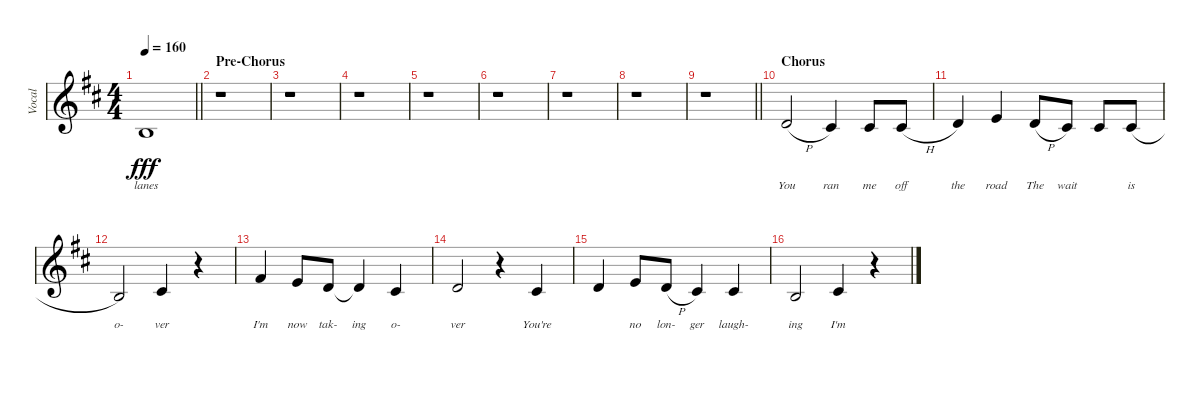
\track ("Vocal" "Vocal") {instrument lead2sawtooth}
\staff {score}
\tuning (E4 B3 G3 D3 A2 E2) {hide}
\ts (4 4)
\tempo 160
\clef g2
\barLineRight lightlight
\ks bminor
0.2.1{lyrics (0 "lanes") lyrics (1 "") lyrics (2 "") lyrics (3 "") lyrics (4 "") dy fff} |
\section ("" "Pre-Chorus")
r.1 |
r.1 |
r.1 |
r.1 |
r.1 |
r.1 |
r.1 |
\barLineRight lightlight
r.1 |
\section ("" "Chorus")
3.2{h}.2{lyrics (0 "You") lyrics (1 "") lyrics (2 "") lyrics (3 "") lyrics (4 "")} 2.2.4{lyrics (0 "ran") lyrics (1 "") lyrics (2 "") lyrics (3 "") lyrics (4 "")} 2.2.8{lyrics (0 "me") lyrics (1 "") lyrics (2 "") lyrics (3 "") lyrics (4 "")} 2.2{h}.8{lyrics (0 "off") lyrics (1 "") lyrics (2 "") lyrics (3 "") lyrics (4 "")} |
3.2.4{lyrics (0 "the") lyrics (1 "") lyrics (2 "") lyrics (3 "") lyrics (4 "")} 0.1.4{lyrics (0 "road") lyrics (1 "") lyrics (2 "") lyrics (3 "") lyrics (4 "")} 3.2{h}.8{lyrics (0 "The") lyrics (1 "") lyrics (2 "") lyrics (3 "") lyrics (4 "")} 2.2.8{lyrics (0 "wait") lyrics (1 "") lyrics (2 "") lyrics (3 "") lyrics (4 "")} 2.2.8{lyrics (0 "") lyrics (1 "") lyrics (2 "") lyrics (3 "") lyrics (4 "")} 2.2{h}.8{lyrics (0 "is") lyrics (1 "") lyrics (2 "") lyrics (3 "") lyrics (4 "")} |
0.2.2{lyrics (0 "o-") lyrics (1 "") lyrics (2 "") lyrics (3 "") lyrics (4 "")} 2.2.4{lyrics (0 "ver") lyrics (1 "") lyrics (2 "") lyrics (3 "") lyrics (4 "")} r.4 |
2.1.4{lyrics (0 "I'm") lyrics (1 "") lyrics (2 "") lyrics (3 "") lyrics (4 "")} 0.1.8{lyrics (0 "now") lyrics (1 "") lyrics (2 "") lyrics (3 "") lyrics (4 "")} 3.2.8{lyrics (0 "tak-") lyrics (1 "") lyrics (2 "") lyrics (3 "") lyrics (4 "")} 3.2{t}.4{lyrics (0 "ing") lyrics (1 "") lyrics (2 "") lyrics (3 "") lyrics (4 "")} 2.2.4{lyrics (0 "o-") lyrics (1 "") lyrics (2 "") lyrics (3 "") lyrics (4 "")} |
3.2.2{lyrics (0 "ver") lyrics (1 "") lyrics (2 "") lyrics (3 "") lyrics (4 "")} r.4 2.2.4{lyrics (0 "You're") lyrics (1 "") lyrics (2 "") lyrics (3 "") lyrics (4 "")} |
3.2.4{lyrics (0 "") lyrics (1 "") lyrics (2 "") lyrics (3 "") lyrics (4 "")} 0.1.8{lyrics (0 "no") lyrics (1 "") lyrics (2 "") lyrics (3 "") lyrics (4 "")} 3.2{h}.8{lyrics (0 "lon-") lyrics (1 "") lyrics (2 "") lyrics (3 "") lyrics (4 "")} 2.2.4{lyrics (0 "ger") lyrics (1 "") lyrics (2 "") lyrics (3 "") lyrics (4 "")} 2.2.4{lyrics (0 "laugh-") lyrics (1 "") lyrics (2 "") lyrics (3 "") lyrics (4 "")} |
0.2.2{lyrics (0 "ing") lyrics (1 "") lyrics (2 "") lyrics (3 "") lyrics (4 "")} 2.2.4{lyrics (0 "I'm") lyrics (1 "") lyrics (2 "") lyrics (3 "") lyrics (4 "")} r.4
